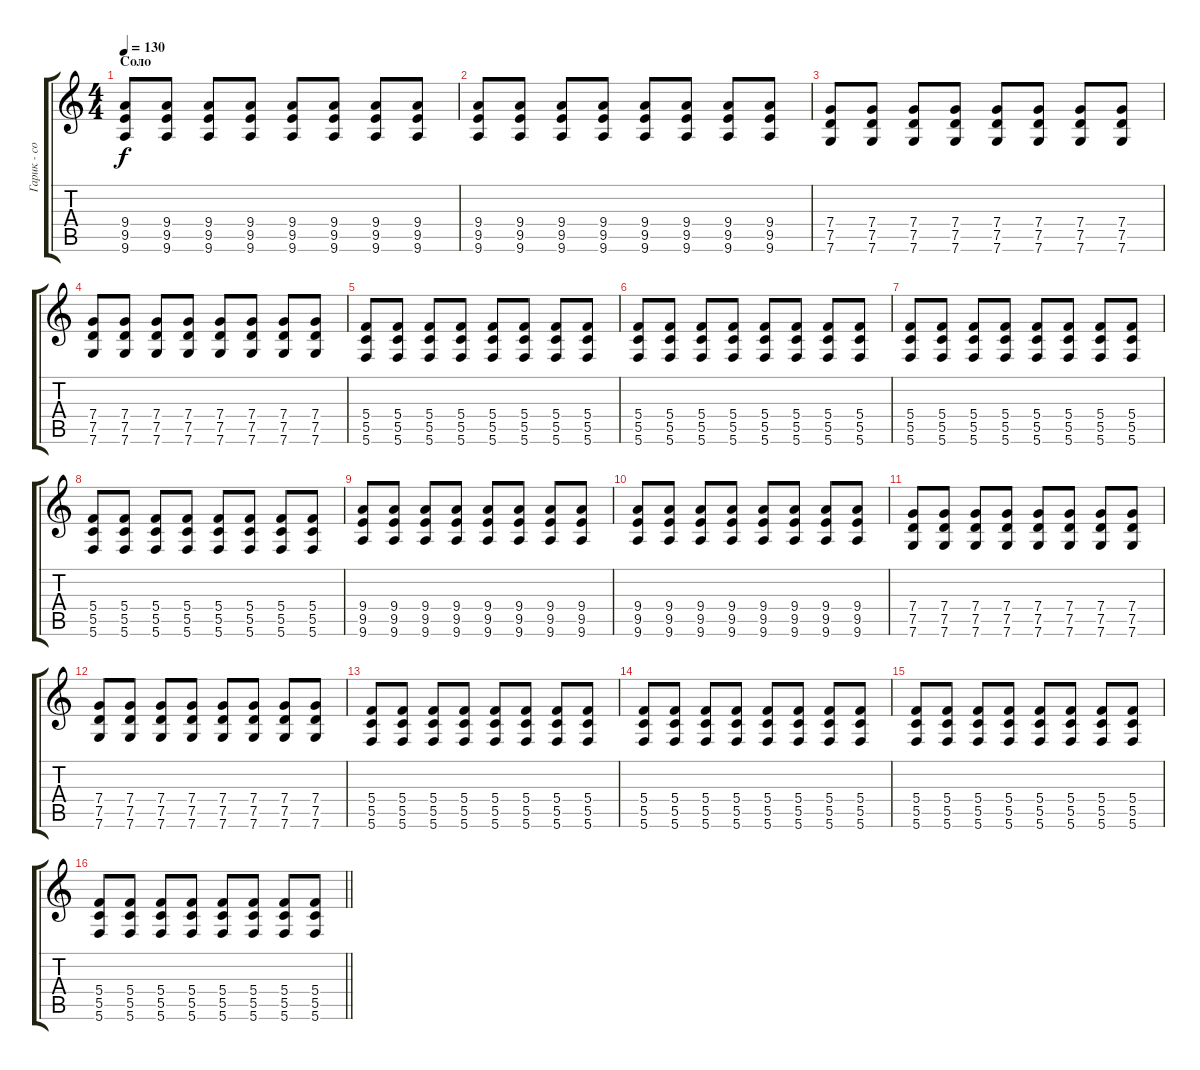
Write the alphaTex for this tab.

\track ("Гарик - соло" "Гарик - со") {instrument acousticguitarsteel}
\staff {score tabs}
\tuning (D4 A3 F3 C3 G2 C2) {hide}
\ts (4 4)
\section ("" "Соло")
\tempo 130
\clef g2
\ks c
(9.4 9.5 9.6).8{dy f instrument distortionguitar} (9.4 9.5 9.6).8 (9.4 9.5 9.6).8 (9.4 9.5 9.6).8 (9.4 9.5 9.6).8 (9.4 9.5 9.6).8 (9.4 9.5 9.6).8 (9.4 9.5 9.6).8 |
(9.4 9.5 9.6).8 (9.4 9.5 9.6).8 (9.4 9.5 9.6).8 (9.4 9.5 9.6).8 (9.4 9.5 9.6).8 (9.4 9.5 9.6).8 (9.4 9.5 9.6).8 (9.4 9.5 9.6).8 |
(7.4 7.5 7.6).8 (7.4 7.5 7.6).8 (7.4 7.5 7.6).8 (7.4 7.5 7.6).8 (7.4 7.5 7.6).8 (7.4 7.5 7.6).8 (7.4 7.5 7.6).8 (7.4 7.5 7.6).8 |
(7.4 7.5 7.6).8 (7.4 7.5 7.6).8 (7.4 7.5 7.6).8 (7.4 7.5 7.6).8 (7.4 7.5 7.6).8 (7.4 7.5 7.6).8 (7.4 7.5 7.6).8 (7.4 7.5 7.6).8 |
(5.4 5.5 5.6).8 (5.4 5.5 5.6).8 (5.4 5.5 5.6).8 (5.4 5.5 5.6).8 (5.4 5.5 5.6).8 (5.4 5.5 5.6).8 (5.4 5.5 5.6).8 (5.4 5.5 5.6).8 |
(5.4 5.5 5.6).8 (5.4 5.5 5.6).8 (5.4 5.5 5.6).8 (5.4 5.5 5.6).8 (5.4 5.5 5.6).8 (5.4 5.5 5.6).8 (5.4 5.5 5.6).8 (5.4 5.5 5.6).8 |
(5.4 5.5 5.6).8 (5.4 5.5 5.6).8 (5.4 5.5 5.6).8 (5.4 5.5 5.6).8 (5.4 5.5 5.6).8 (5.4 5.5 5.6).8 (5.4 5.5 5.6).8 (5.4 5.5 5.6).8 |
(5.4 5.5 5.6).8 (5.4 5.5 5.6).8 (5.4 5.5 5.6).8 (5.4 5.5 5.6).8 (5.4 5.5 5.6).8 (5.4 5.5 5.6).8 (5.4 5.5 5.6).8 (5.4 5.5 5.6).8 |
(9.4 9.5 9.6).8 (9.4 9.5 9.6).8 (9.4 9.5 9.6).8 (9.4 9.5 9.6).8 (9.4 9.5 9.6).8 (9.4 9.5 9.6).8 (9.4 9.5 9.6).8 (9.4 9.5 9.6).8 |
(9.4 9.5 9.6).8 (9.4 9.5 9.6).8 (9.4 9.5 9.6).8 (9.4 9.5 9.6).8 (9.4 9.5 9.6).8 (9.4 9.5 9.6).8 (9.4 9.5 9.6).8 (9.4 9.5 9.6).8 |
(7.4 7.5 7.6).8 (7.4 7.5 7.6).8 (7.4 7.5 7.6).8 (7.4 7.5 7.6).8 (7.4 7.5 7.6).8 (7.4 7.5 7.6).8 (7.4 7.5 7.6).8 (7.4 7.5 7.6).8 |
(7.4 7.5 7.6).8 (7.4 7.5 7.6).8 (7.4 7.5 7.6).8 (7.4 7.5 7.6).8 (7.4 7.5 7.6).8 (7.4 7.5 7.6).8 (7.4 7.5 7.6).8 (7.4 7.5 7.6).8 |
(5.4 5.5 5.6).8 (5.4 5.5 5.6).8 (5.4 5.5 5.6).8 (5.4 5.5 5.6).8 (5.4 5.5 5.6).8 (5.4 5.5 5.6).8 (5.4 5.5 5.6).8 (5.4 5.5 5.6).8 |
(5.4 5.5 5.6).8 (5.4 5.5 5.6).8 (5.4 5.5 5.6).8 (5.4 5.5 5.6).8 (5.4 5.5 5.6).8 (5.4 5.5 5.6).8 (5.4 5.5 5.6).8 (5.4 5.5 5.6).8 |
(5.4 5.5 5.6).8 (5.4 5.5 5.6).8 (5.4 5.5 5.6).8 (5.4 5.5 5.6).8 (5.4 5.5 5.6).8 (5.4 5.5 5.6).8 (5.4 5.5 5.6).8 (5.4 5.5 5.6).8 |
\barLineRight lightlight
(5.4 5.5 5.6).8 (5.4 5.5 5.6).8 (5.4 5.5 5.6).8 (5.4 5.5 5.6).8 (5.4 5.5 5.6).8 (5.4 5.5 5.6).8 (5.4 5.5 5.6).8 (5.4 5.5 5.6).8
